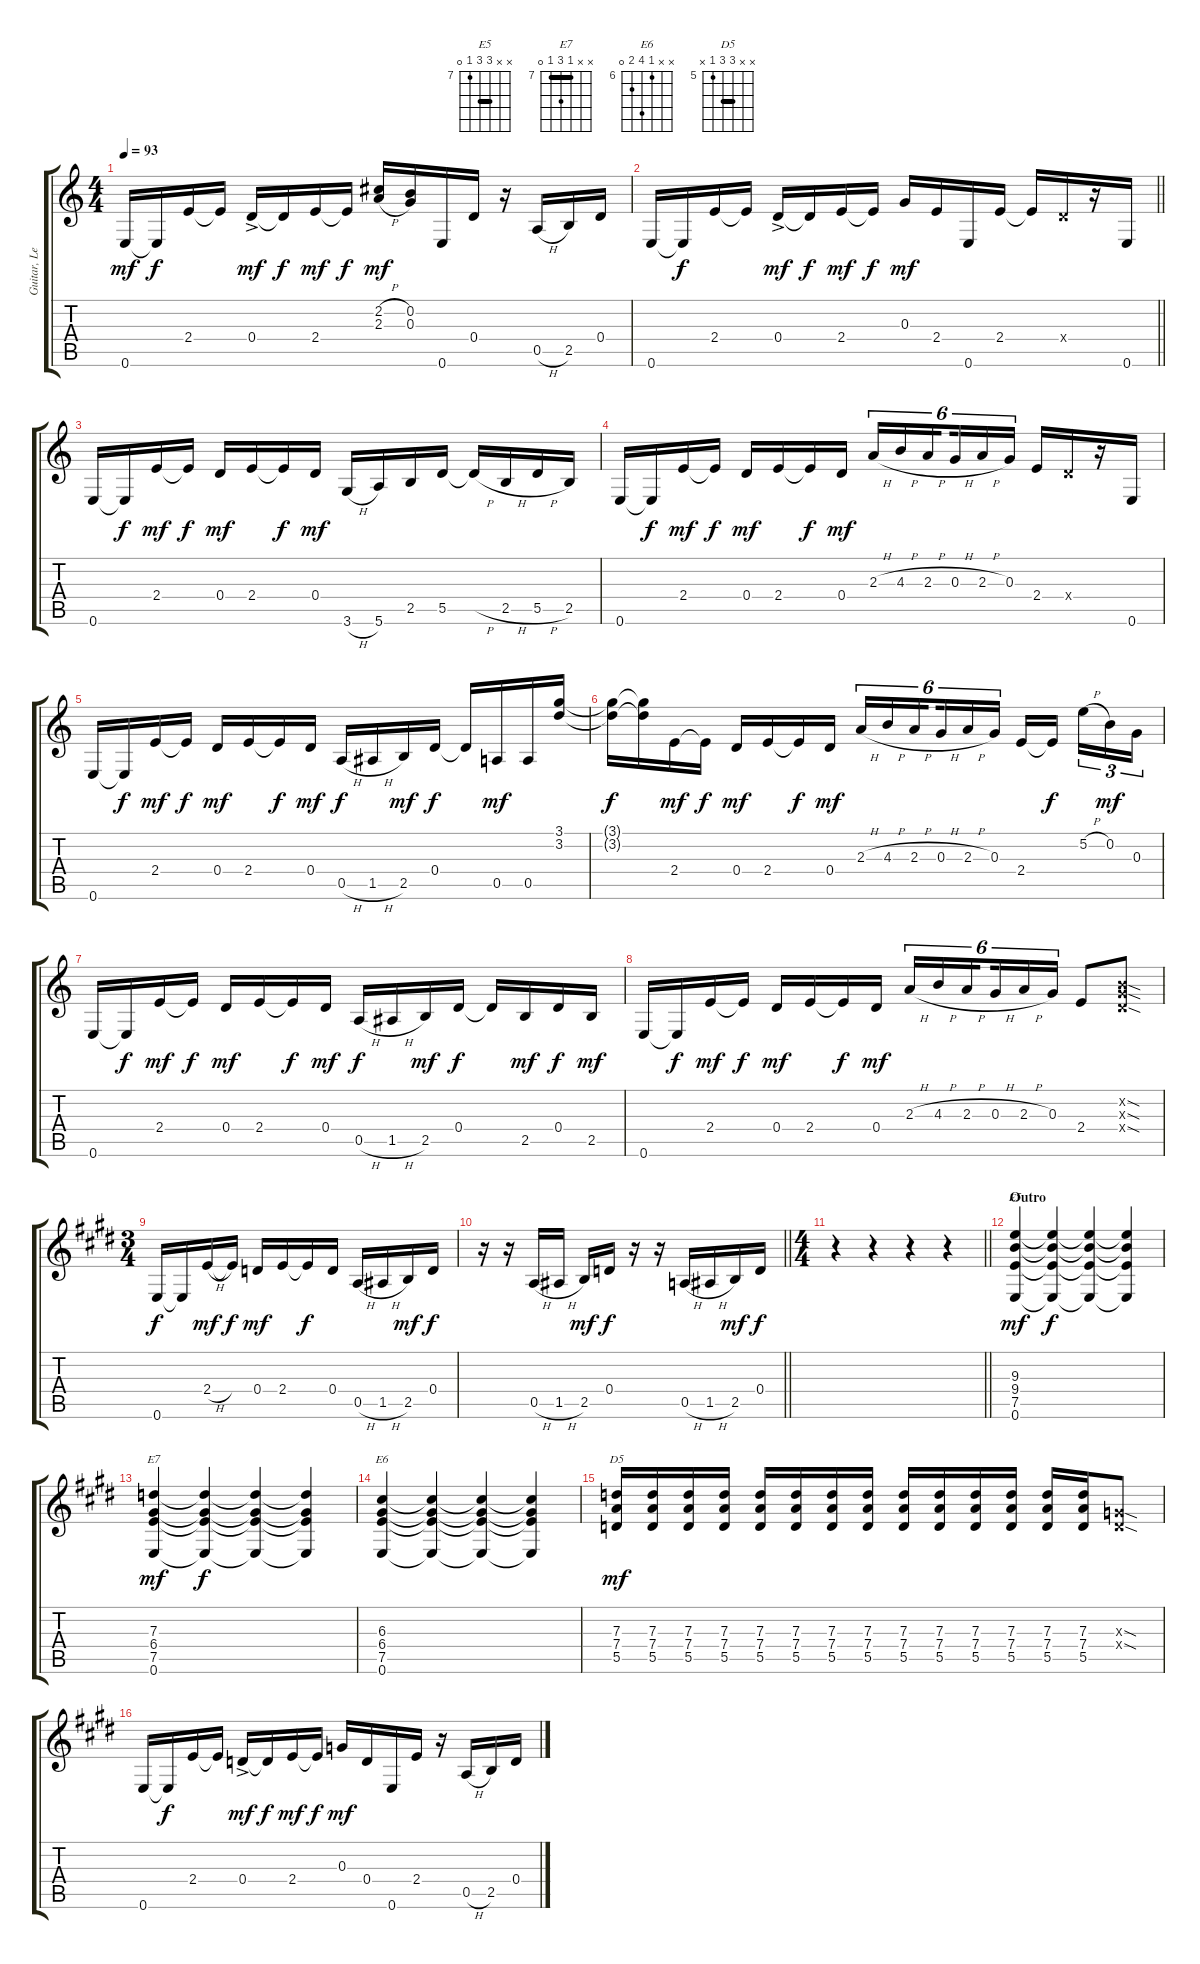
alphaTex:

\track ("Guitar, Lead" "Guitar, Le") {instrument overdrivenguitar}
\staff {score tabs}
\tuning (E4 B3 G3 D3 A2 E2) {hide}
\chord ("E5" x x 9 9 7 0) {firstfret 7 barre 9}
\chord ("E7" x x 7 9 7 0) {firstfret 7 barre 7}
\chord ("E6" x x 6 9 7 0) {firstfret 6}
\chord ("D5" x x 7 7 5 x) {firstfret 5 barre 7}
\ts (4 4)
\tempo 93
\clef g2
\ks c
0.6.16{dy mf} 0.6{t}.16{dy f} 2.4.16 2.4{t}.16 0.4{ac}.16{dy mf} 0.4{t}.16{dy f} 2.4.16{dy mf} 2.4{t}.16{dy f} (2.2{h} 2.3{h}).16{dy mf} (0.2 0.3).16 0.6.16 0.4.16 r.16 0.5{h}.16 2.5.16 0.4.16 |
\barLineRight lightlight
0.6.16 0.6{t}.16{dy f} 2.4.16 2.4{t}.16 0.4{ac}.16{dy mf} 0.4{t}.16{dy f} 2.4.16{dy mf} 2.4{t}.16{dy f} 0.3.16{dy mf} 2.4.16 0.6.16 2.4.16 2.4{t}.16 0.4{x}.16 r.16 0.6.16 |
0.6.16 0.6{t}.16{dy f} 2.4.16{dy mf} 2.4{t}.16{dy f} 0.4.16{dy mf} 2.4.16 2.4{t}.16{dy f} 0.4.16{dy mf} 3.6{h}.16 5.6.16 2.5.16 5.5.16 5.5{h t}.16 2.5{h}.16 5.5{h}.16 2.5.16 |
0.6.16 0.6{t}.16{dy f} 2.4.16{dy mf} 2.4{t}.16{dy f} 0.4.16{dy mf} 2.4.16 2.4{t}.16{dy f} 0.4.16{dy mf} 2.3{h}.16{tu (6 4)} 4.3{h}.16{tu (6 4)} 2.3{h}.16{tu (6 4) beam splitsecondary} 0.3{h}.16{tu (6 4)} 2.3{h}.16{tu (6 4)} 0.3.16{tu (6 4)} 2.4.16 0.4{x}.16 r.16 0.6.16 |
0.6.16 0.6{t}.16{dy f} 2.4.16{dy mf} 2.4{t}.16{dy f} 0.4.16{dy mf} 2.4.16 2.4{t}.16{dy f} 0.4.16{dy mf} 0.5{h}.16{dy f} 1.5{h}.16 2.5.16{dy mf} 0.4.16{dy f} 0.4{t}.16 0.5.16{dy mf} 0.5.16 (3.1 3.2).16 |
(3.1{t} 3.2{t}).16{dy f} (3.1{t} 3.2{t}).16 2.4.16{dy mf} 2.4{t}.16{dy f} 0.4.16{dy mf} 2.4.16 2.4{t}.16{dy f} 0.4.16{dy mf} 2.3{h}.16{tu (6 4)} 4.3{h}.16{tu (6 4)} 2.3{h}.16{tu (6 4) beam splitsecondary} 0.3{h}.16{tu (6 4)} 2.3{h}.16{tu (6 4)} 0.3.16{tu (6 4)} 2.4.16 2.4{t}.16{dy f beam splitsecondary} 5.2{h}.16{tu (3 2)} 0.2.16{tu (3 2) dy mf} 0.3.16{tu (3 2)} |
0.6.16 0.6{t}.16{dy f} 2.4.16{dy mf} 2.4{t}.16{dy f} 0.4.16{dy mf} 2.4.16 2.4{t}.16{dy f} 0.4.16{dy mf} 0.5{h}.16{dy f} 1.5{h}.16 2.5.16{dy mf} 0.4.16{dy f} 0.4{t}.16 2.5.16{dy mf} 0.4.16{dy f} 2.5.16{dy mf} |
0.6.16 0.6{t}.16{dy f} 2.4.16{dy mf} 2.4{t}.16{dy f} 0.4.16{dy mf} 2.4.16 2.4{t}.16{dy f} 0.4.16{dy mf} 2.3{h}.16{tu (6 4)} 4.3{h}.16{tu (6 4)} 2.3{h}.16{tu (6 4) beam splitsecondary} 0.3{h}.16{tu (6 4)} 2.3{h}.16{tu (6 4)} 0.3.16{tu (6 4)} 2.4.8 (0.2{sod x} 0.3{sod x} 0.4{sod x}).8 |
\ts (3 4)
\ks e
0.6.16{dy f} 0.6{t}.16 2.4{h}.16{dy mf} 2.4{t}.16{dy f} 0.4.16{dy mf} 2.4.16 2.4{t}.16{dy f} 0.4.16 0.5{h}.16 1.5{h}.16 2.5.16{dy mf} 0.4.16{dy f} |
\barLineRight lightlight
r.16 r.16 0.5{h}.16 1.5{h}.16 2.5.16{dy mf} 0.4.16{dy f} r.16 r.16 0.5{h}.16 1.5{h}.16 2.5.16{dy mf} 0.4.16{dy f} |
\ts (4 4)
\barLineRight lightlight
r.4 r.4 r.4 r.4 |
\section ("" "Outro")
(9.3 9.4 7.5 0.6).4{ch "E5" dy mf} (9.3{t} 9.4{t} 7.5{t} 0.6{t}).4{dy f} (9.3{t} 9.4{t} 7.5{t} 0.6{t}).4 (9.3{t} 9.4{t} 7.5{t} 0.6{t}).4 |
(7.3 6.4 7.5 0.6).4{ch "E7" dy mf} (7.3{t} 6.4{t} 7.5{t} 0.6{t}).4{dy f} (7.3{t} 6.4{t} 7.5{t} 0.6{t}).4 (7.3{t} 6.4{t} 7.5{t} 0.6{t}).4 |
(6.3 6.4 7.5 0.6).4{ch "E6"} (6.3{t} 6.4{t} 7.5{t} 0.6{t}).4 (6.3{t} 6.4{t} 7.5{t} 0.6{t}).4 (6.3{t} 6.4{t} 7.5{t} 0.6{t}).4 |
(7.3 7.4 5.5).16{ch "D5" dy mf} (7.3 7.4 5.5).16 (7.3 7.4 5.5).16 (7.3 7.4 5.5).16 (7.3 7.4 5.5).16 (7.3 7.4 5.5).16 (7.3 7.4 5.5).16 (7.3 7.4 5.5).16 (7.3 7.4 5.5).16 (7.3 7.4 5.5).16 (7.3 7.4 5.5).16 (7.3 7.4 5.5).16 (7.3 7.4 5.5).16 (7.3 7.4 5.5).16 (0.3{sod x} 0.4{sod x}).8 |
0.6.16 0.6{t}.16{dy f} 2.4.16 2.4{t}.16 0.4{ac}.16{dy mf} 0.4{t}.16{dy f} 2.4.16{dy mf} 2.4{t}.16{dy f} 0.3.16{dy mf} 0.4.16 0.6.16 2.4.16 r.16 0.5{h}.16 2.5.16 0.4.16
